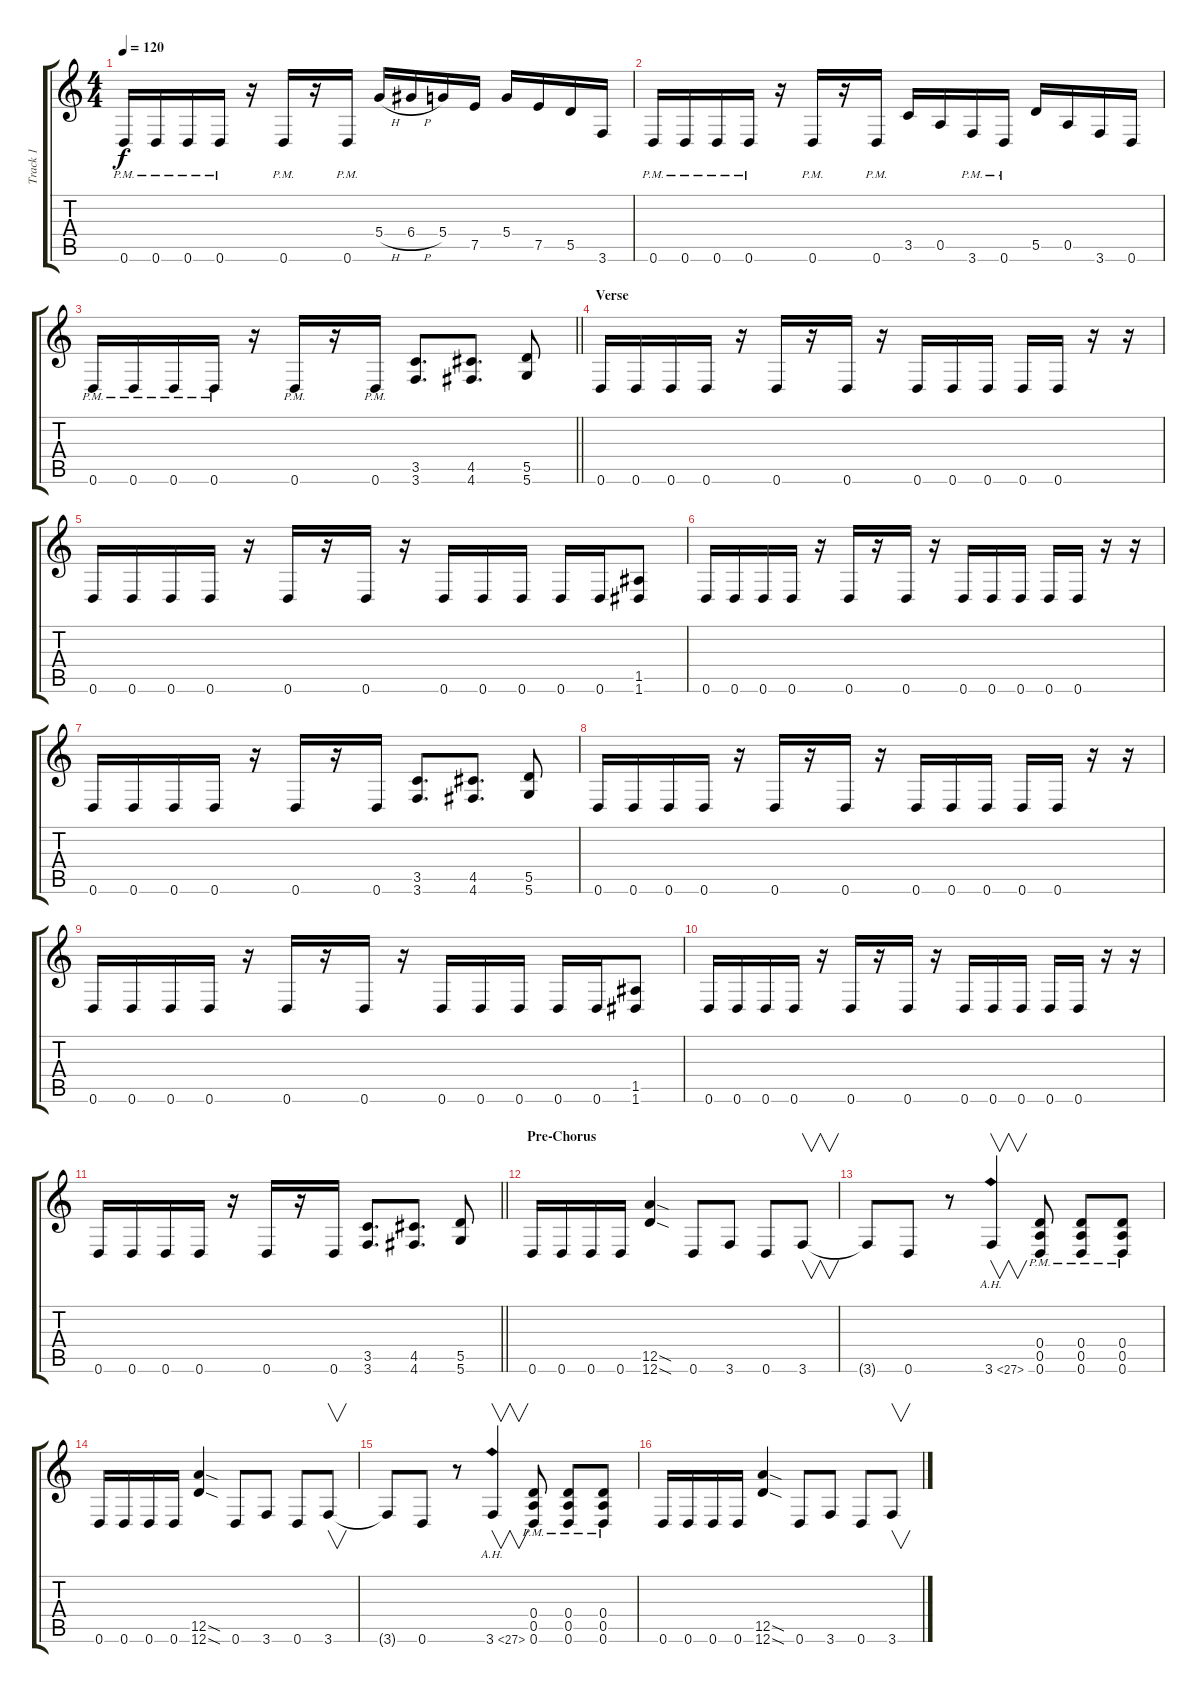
\track ("Track 1" "Track 1") {instrument distortionguitar}
\staff {score tabs}
\tuning (E4 B3 G3 D3 A2 D2) {hide}
\ts (4 4)
\tempo 120
\clef g2
\ks c
0.6{pm}.16{dy f} 0.6{pm}.16 0.6{pm}.16 0.6{pm}.16 r.16 0.6{pm}.16 r.16 0.6{pm}.16 5.4{h}.16 6.4{h}.16 5.4.16 7.5.16 5.4.16 7.5.16 5.5.16 3.6.16 |
0.6{pm}.16 0.6{pm}.16 0.6{pm}.16 0.6{pm}.16 r.16 0.6{pm}.16 r.16 0.6{pm}.16 3.5.16 0.5.16 3.6{pm}.16 0.6{pm}.16 5.5.16 0.5.16 3.6.16 0.6.16 |
\barLineRight lightlight
0.6{pm}.16 0.6{pm}.16 0.6{pm}.16 0.6{pm}.16 r.16 0.6{pm}.16 r.16 0.6{pm}.16 (3.5 3.6).8{d} (4.5 4.6).8{d} (5.5 5.6).8 |
\section ("" "Verse")
0.6.16 0.6.16 0.6.16 0.6.16 r.16 0.6.16 r.16 0.6.16 r.16 0.6.16 0.6.16 0.6.16 0.6.16 0.6.16 r.16 r.16 |
0.6.16 0.6.16 0.6.16 0.6.16 r.16 0.6.16 r.16 0.6.16 r.16 0.6.16 0.6.16 0.6.16 0.6.16 0.6.16 (1.5 1.6).8 |
0.6.16 0.6.16 0.6.16 0.6.16 r.16 0.6.16 r.16 0.6.16 r.16 0.6.16 0.6.16 0.6.16 0.6.16 0.6.16 r.16 r.16 |
0.6.16 0.6.16 0.6.16 0.6.16 r.16 0.6.16 r.16 0.6.16 (3.5 3.6).8{d} (4.5 4.6).8{d} (5.5 5.6).8 |
0.6.16 0.6.16 0.6.16 0.6.16 r.16 0.6.16 r.16 0.6.16 r.16 0.6.16 0.6.16 0.6.16 0.6.16 0.6.16 r.16 r.16 |
0.6.16 0.6.16 0.6.16 0.6.16 r.16 0.6.16 r.16 0.6.16 r.16 0.6.16 0.6.16 0.6.16 0.6.16 0.6.16 (1.5 1.6).8 |
0.6.16 0.6.16 0.6.16 0.6.16 r.16 0.6.16 r.16 0.6.16 r.16 0.6.16 0.6.16 0.6.16 0.6.16 0.6.16 r.16 r.16 |
\barLineRight lightlight
0.6.16 0.6.16 0.6.16 0.6.16 r.16 0.6.16 r.16 0.6.16 (3.5 3.6).8{d} (4.5 4.6).8{d} (5.5 5.6).8 |
\section ("" "Pre-Chorus")
0.6.16 0.6.16 0.6.16 0.6.16 (12.5{sod} 12.6{sod}).4 0.6.8 3.6.8 0.6.8 3.6.8{v} |
3.6{t}.8 0.6.8 r.8 3.6{ah 24}.4{v} (0.4{pm} 0.5{pm} 0.6{pm}).8 (0.4{pm} 0.5{pm} 0.6{pm}).8 (0.4{pm} 0.5{pm} 0.6{pm}).8 |
0.6.16 0.6.16 0.6.16 0.6.16 (12.5{sod} 12.6{sod}).4 0.6.8 3.6.8 0.6.8 3.6.8{v} |
3.6{t}.8 0.6.8 r.8 3.6{ah 24}.4{v} (0.4{pm} 0.5{pm} 0.6{pm}).8 (0.4{pm} 0.5{pm} 0.6{pm}).8 (0.4{pm} 0.5{pm} 0.6{pm}).8 |
0.6.16 0.6.16 0.6.16 0.6.16 (12.5{sod} 12.6{sod}).4 0.6.8 3.6.8 0.6.8 3.6.8{v}
